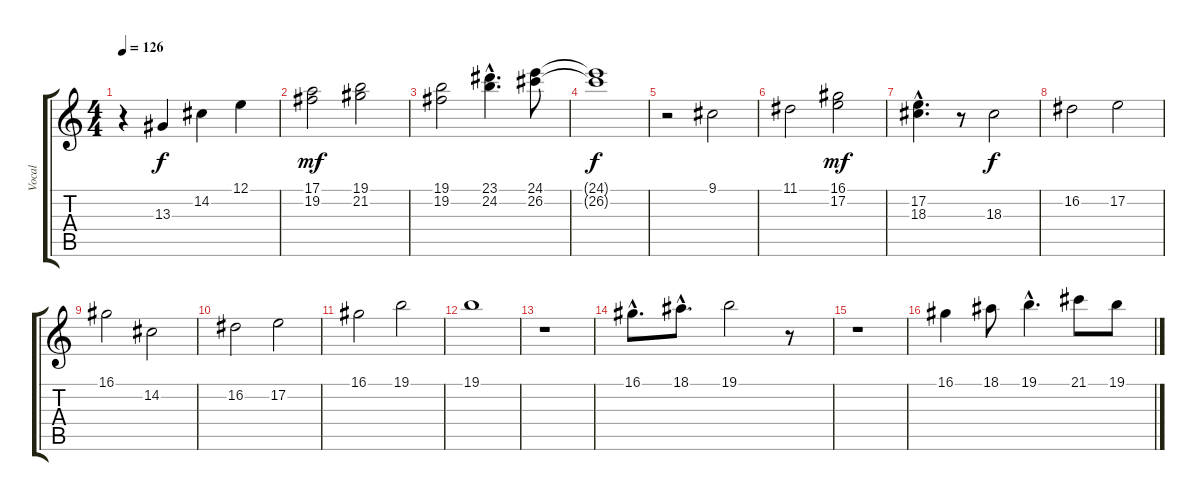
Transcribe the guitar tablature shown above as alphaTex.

\track ("Vocal" "Vocal") {instrument lead6voice}
\staff {score tabs}
\tuning (E4 B3 G3 D3 A2 E2) {hide}
\ts (4 4)
\tempo 126
\clef g2
\ks c
r.4{dy f} 13.3.4 14.2.4 12.1.4 |
(17.1 19.2).2{dy mf} (19.1 21.2).2 |
(19.1 19.2).2 (23.1{hac} 24.2{hac}).4{d} (24.1 26.2).8 |
(24.1{t} 26.2{t}).1{dy f} |
r.2 9.1.2 |
11.1.2 (16.1 17.2).2{dy mf} |
(17.2{hac} 18.3{hac}).4{d} r.8 18.3.2{dy f} |
16.2.2 17.2.2 |
16.1.2 14.2.2 |
16.2.2 17.2.2 |
16.1.2 19.1.2 |
19.1.1 |
r.1 |
16.1{hac}.8{d} 18.1{hac}.8{d} 19.1.2 r.8 |
r.1 |
16.1.4 18.1.8 19.1{hac}.4{d} 21.1.8 19.1.8
